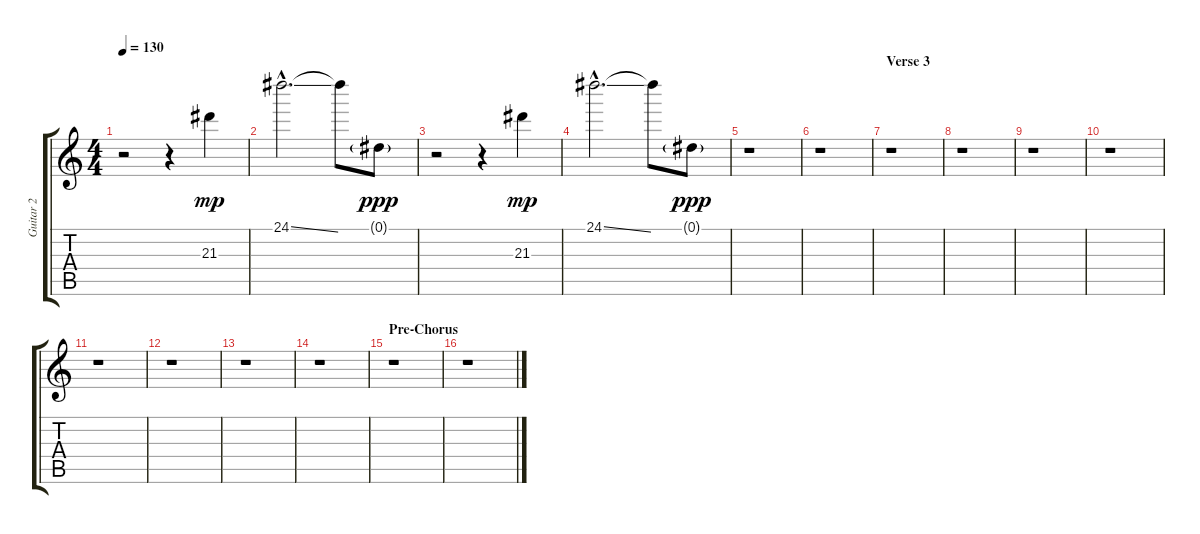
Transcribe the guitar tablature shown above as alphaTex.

\track ("Guitar 2" "Guitar 2") {instrument distortionguitar}
\staff {score tabs}
\tuning (Eb4 Bb3 Gb3 Db3 Ab2 Eb2) {hide}
\ts (4 4)
\tempo 130
\clef g2
\ks c
r.2{dy ppp} r.4 21.3.4{dy mp} |
24.1{ss hac}.2{d} 24.1{t}.8 0.1{g}.8{dy ppp} |
r.2 r.4 21.3.4{dy mp} |
24.1{ss hac}.2{d} 24.1{t}.8 0.1{g}.8{dy ppp} |
r.1 |
r.1 |
\section ("" "Verse 3")
r.1 |
r.1 |
r.1 |
r.1 |
r.1 |
r.1 |
r.1 |
r.1 |
\section ("" "Pre-Chorus")
r.1 |
r.1
